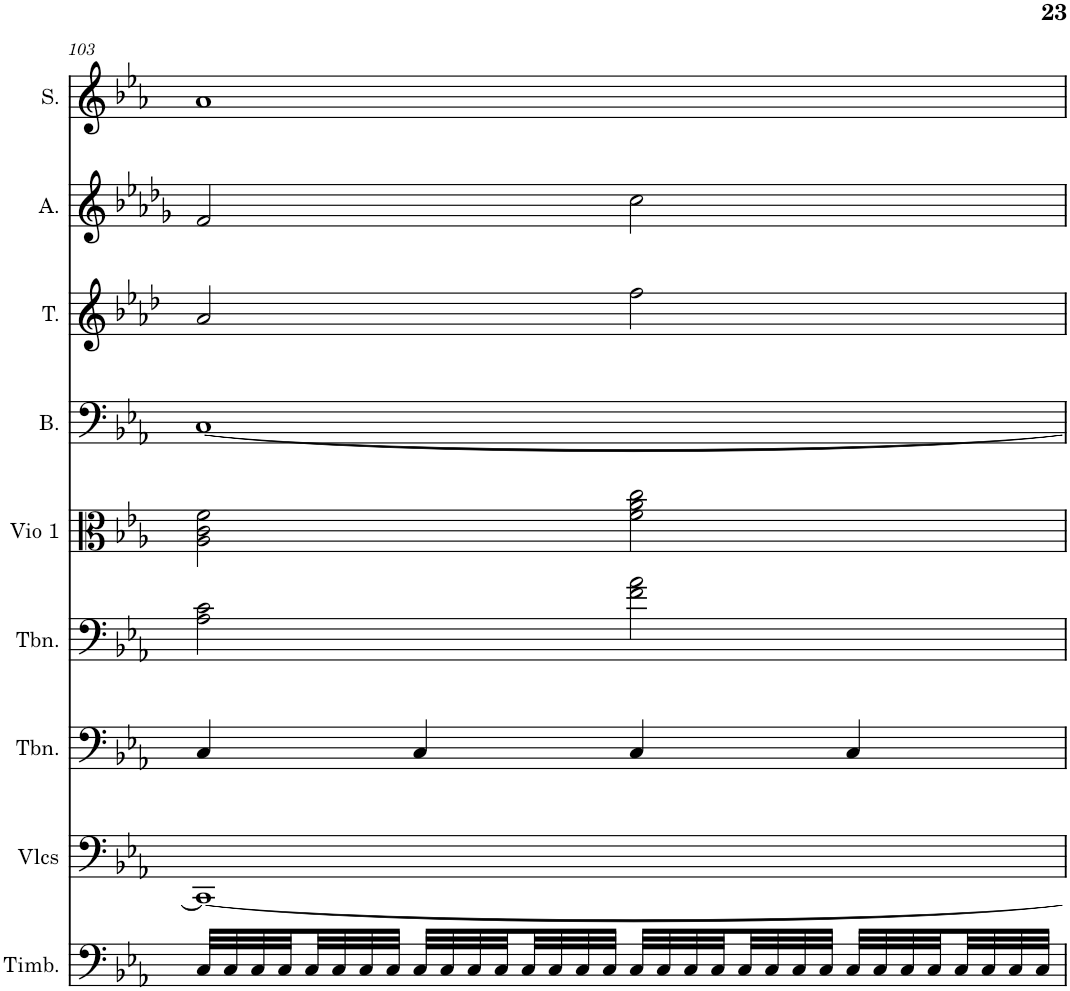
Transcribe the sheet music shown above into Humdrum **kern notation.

**kern	**kern	**kern	**kern	**kern	**kern	**kern	**kern	**kern
*part9	*part8	*part7	*part6	*part5	*part4	*part3	*part2	*part1
*staff9	*staff8	*staff7	*staff6	*staff5	*staff4	*staff3	*staff2	*staff1
*I"Timbales, Staff-1	*I"Violoncelles, D'Bass/Strings, etc	*I"Trombone, Synth strings, etc	*I"Trombone, Synth strings 2	*I"1st violins	*I"Basse	*I"Tenor	*I"Alto	*I"Soprano
*I'Timb.	*I'Vlcs	*I'Tbn.	*I'Tbn.	*I'Vio 1	*I'B.	*I'T.	*I'A.	*I'S.
!!LO:PB:g=z
*clefF4	*clefF4	*clefF4	*clefF4	*clefC3	*clefF4	*clefG2	*clefG2	*clefG2
*k[b-e-a-]	*k[b-e-a-]	*k[b-e-a-]	*k[b-e-a-]	*k[b-e-a-]	*k[b-e-a-]	*k[b-e-a-d-]	*k[b-e-a-d-g-]	*k[b-e-a-]
*M4/4	*M4/4	*M4/4	*M4/4	*M4/4	*M4/4	*M4/4	*M4/4	*M4/4
=103	=103	=103	=103	=103	=103	=103	=103	=103
32C/LLL	1CC_	4C/	2A-\ 2c\	2A-\ 2c\ 2f\	[1C	2a-/	2f/	1a-
32C/	.	.	.	.	.	.	.	.
32C/	.	.	.	.	.	.	.	.
32C/	.	.	.	.	.	.	.	.
32C/	.	.	.	.	.	.	.	.
32C/	.	.	.	.	.	.	.	.
32C/	.	.	.	.	.	.	.	.
32C/JJJ	.	.	.	.	.	.	.	.
32C/LLL	.	4C/	.	.	.	.	.	.
32C/	.	.	.	.	.	.	.	.
32C/	.	.	.	.	.	.	.	.
32C/	.	.	.	.	.	.	.	.
32C/	.	.	.	.	.	.	.	.
32C/	.	.	.	.	.	.	.	.
32C/	.	.	.	.	.	.	.	.
32C/JJJ	.	.	.	.	.	.	.	.
32C/LLL	.	4C/	2f\ 2a-\	2f\ 2a-\ 2cc\	.	2ff\	2cc\	.
32C/	.	.	.	.	.	.	.	.
32C/	.	.	.	.	.	.	.	.
32C/	.	.	.	.	.	.	.	.
32C/	.	.	.	.	.	.	.	.
32C/	.	.	.	.	.	.	.	.
32C/	.	.	.	.	.	.	.	.
32C/JJJ	.	.	.	.	.	.	.	.
32C/LLL	.	4C/	.	.	.	.	.	.
32C/	.	.	.	.	.	.	.	.
32C/	.	.	.	.	.	.	.	.
32C/	.	.	.	.	.	.	.	.
32C/	.	.	.	.	.	.	.	.
32C/	.	.	.	.	.	.	.	.
32C/	.	.	.	.	.	.	.	.
32C/JJJ	.	.	.	.	.	.	.	.
=	=	=	=	=	=	=	=	=
*-	*-	*-	*-	*-	*-	*-	*-	*-
